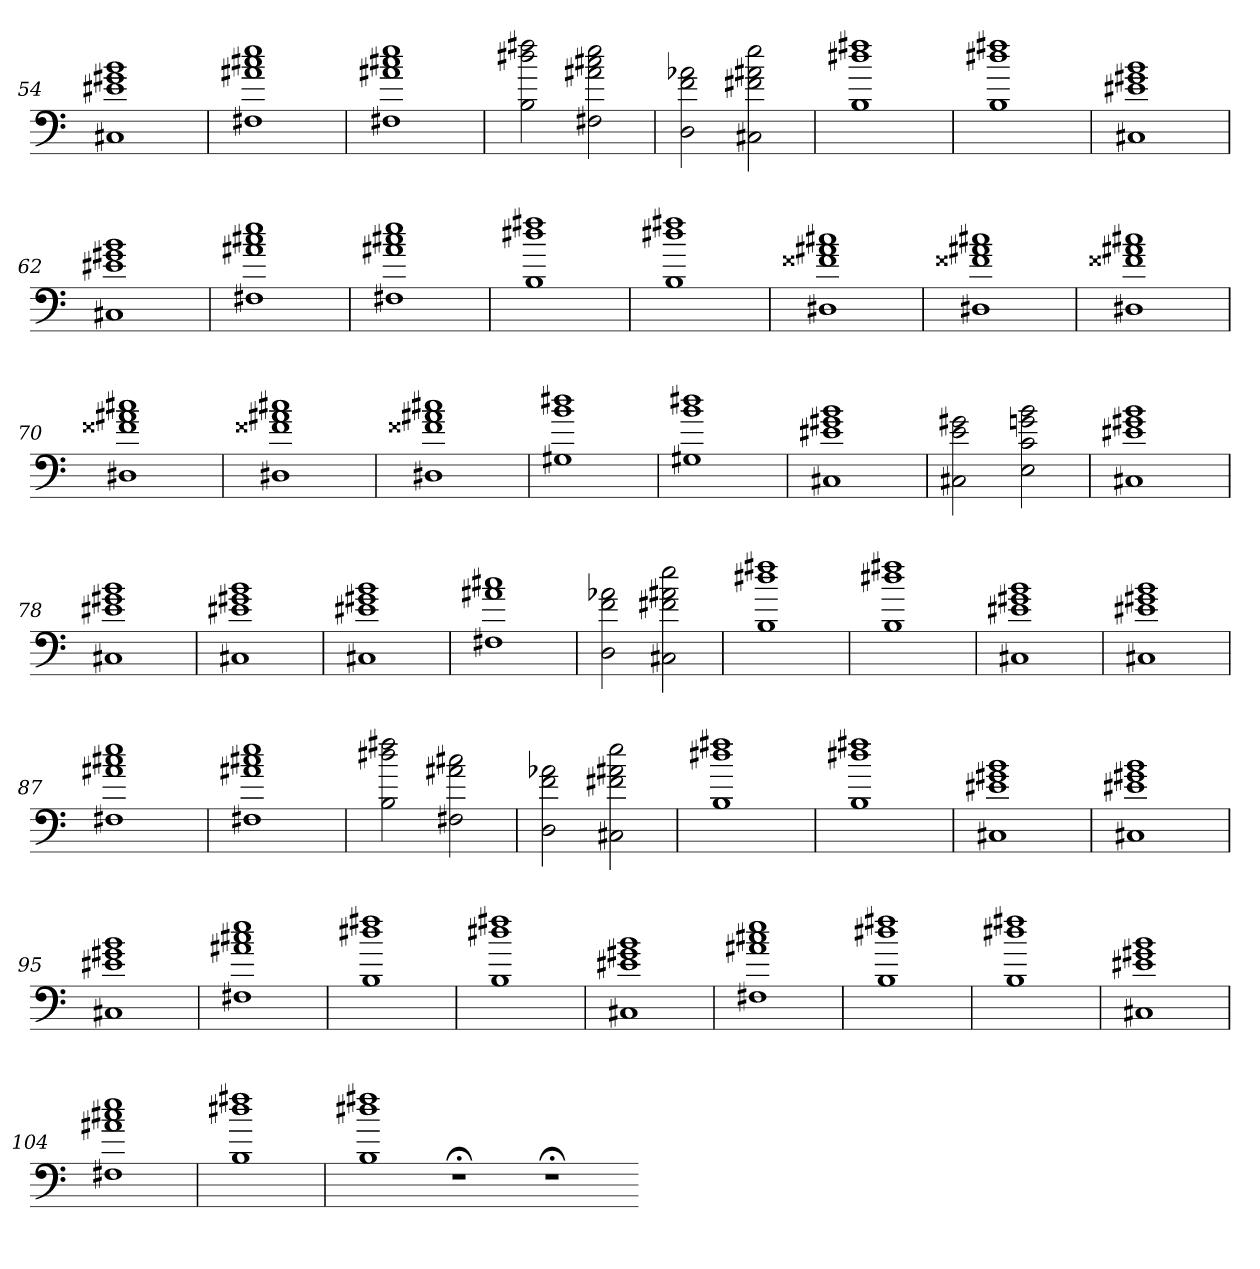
**kern
*part1
*staff1
=54
1C#X 1e#X 1g#X 1b
=55
1F#X 1a#X 1cc#X 1ee
=56
1F#X 1a#X 1cc#X 1ee
=57
2B 2dd#X 2ff#X
2F#X 2a#X 2cc#X 2ee
=58
2D 2f 2a-X
2C#X 2f#X 2a#X 2ee
=59
1B 1dd#X 1ff#X
=60
1B 1dd#X 1ff#X
=61
1C#X 1e#X 1g#X 1b
=62
1C#X 1e#X 1g#X 1b
=63
1F#X 1a#X 1cc#X 1ee
=64
1F#X 1a#X 1cc#X 1ee
=65
1B 1dd#X 1ff#X
=66
1B 1dd#X 1ff#X
=67
1D#X 1f##X 1a#X 1cc#X
=68
1D#X 1f##X 1a#X 1cc#X
=69
1D#X 1f##X 1a#X 1cc#X
=70
1D#X 1f##X 1a#X 1cc#X
=71
1D#X 1f##X 1a#X 1cc#X
=72
1D#X 1f##X 1a#X 1cc#X
=73
1G#X 1b 1dd#X
=74
1G#X 1b 1dd#X
=75
1C#X 1e#X 1g#X 1b
=76
2C#X 2e 2g#X
2E 2c 2gn 2b
=77
1C#X 1e#X 1g#X 1b
=78
1C#X 1e#X 1g#X 1b
=79
1C#X 1e#X 1g#X 1b
=80
1C#X 1e#X 1g#X 1b
=81
1F#X 1a#X 1cc#X
=82
2D 2f 2a-X
2C#X 2f#X 2a#X 2ee
=83
1B 1dd#X 1ff#X
=84
1B 1dd#X 1ff#X
=85
1C#X 1e#X 1g#X 1b
=86
1C#X 1e#X 1g#X 1b
=87
1F#X 1a#X 1cc#X 1ee
=88
1F#X 1a#X 1cc#X 1ee
=89
2B 2dd#X 2ff#X
2F#X 2a#X 2cc#X
=90
2D 2f 2a-X
2C#X 2f#X 2a#X 2ee
=91
1B 1dd#X 1ff#X
=92
1B 1dd#X 1ff#X
=93
1C#X 1e#X 1g#X 1b
=94
1C#X 1e#X 1g#X 1b
=95
1C#X 1e#X 1g#X 1b
=96
1F#X 1a#X 1cc#X 1ee
=97
1B 1dd#X 1ff#X
=98
1B 1dd#X 1ff#X
=99
1C#X 1e#X 1g#X 1b
=100
1F#X 1a#X 1cc#X 1ee
=101
1B 1dd#X 1ff#X
=102
1B 1dd#X 1ff#X
=103
1C#X 1e#X 1g#X 1b
=104
1F#X 1a#X 1cc#X 1ee
=105
1B 1dd#X 1ff#X
=106
1B 1dd#X 1ff#X
1r;<
1r;<
=-
*-
